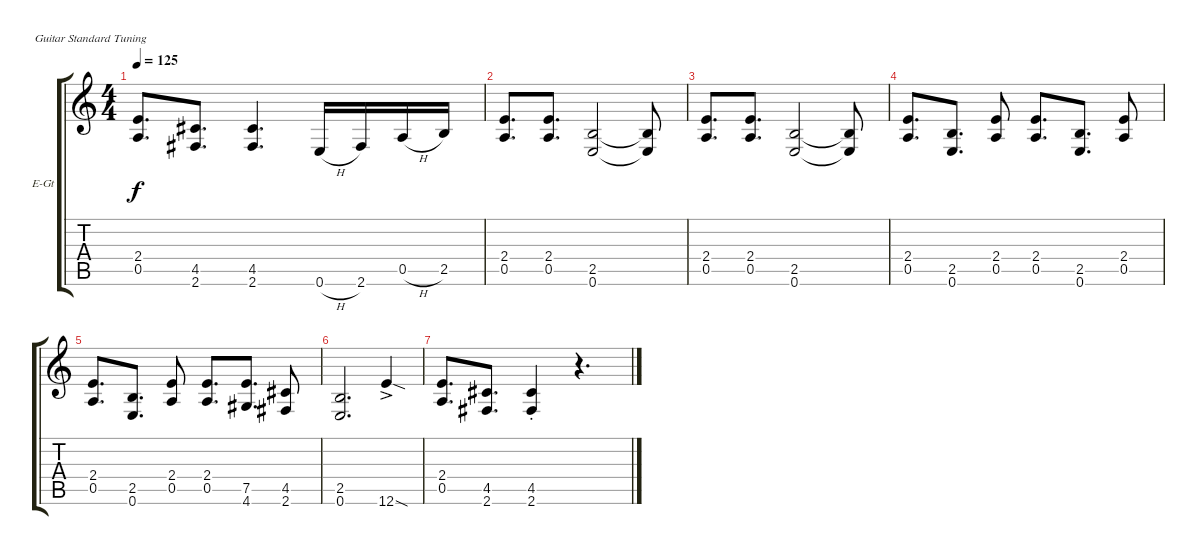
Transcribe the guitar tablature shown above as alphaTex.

\defaultSystemsLayout 4
\bracketExtendMode groupsimilarinstruments
\firstSystemTrackNameOrientation horizontal
\otherSystemsTrackNameOrientation horizontal
\track ("Stefan Kaufmann" "E-Gt") {instrument distortionguitar}
\staff {score tabs}
\tuning (E4 B3 G3 D3 A2 E2)
\ts (4 4)
\tempo 125
\clef g2
\ks c
(2.4 0.5).8{d dy f} (4.5 2.6).8{d} (4.5 2.6).4{d} 0.6{h}.16 2.6.16 0.5{h}.16 2.5.16 |
(0.5 2.4).8{d} (0.5 2.4).8{d} (0.6 2.5).2 (0.6{t} 2.5{t}).8 |
(0.5 2.4).8{d} (0.5 2.4).8{d} (0.6 2.5).2 (0.6{t} 2.5{t}).8 |
(0.5 2.4).8{d} (2.5 0.6).8{d} (0.5 2.4).8 (2.4 0.5).8{d} (0.6 2.5).8{d} (0.5 2.4).8 |
(0.5 2.4).8{d} (0.6 2.5).8{d} (0.5 2.4).8 (2.4 0.5).8{d} (4.6 7.5).8{d} (4.5 2.6).8 |
(0.6 2.5).2{d} 12.6{sod ac}.4 |
(0.5 2.4).8{d} (2.6 4.5).8{d} (4.5{st} 2.6{st}).4 r.4{d}
